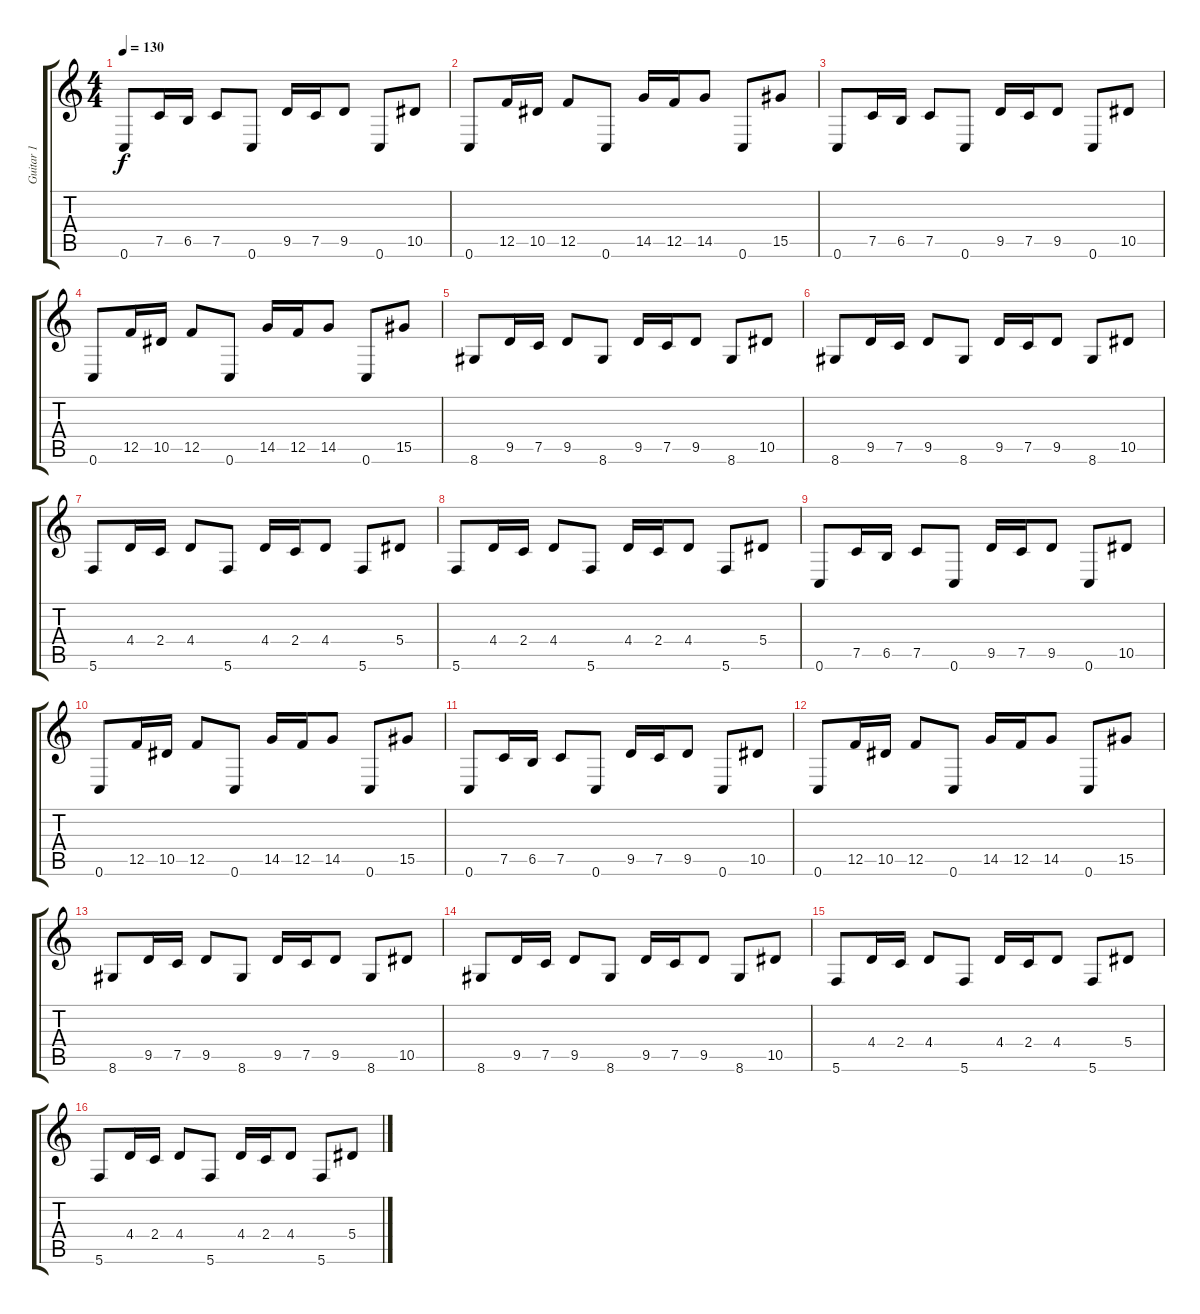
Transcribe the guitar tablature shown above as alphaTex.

\track ("Guitar 1" "Guitar 1") {instrument distortionguitar}
\staff {score tabs}
\tuning (C4 G3 Eb3 Bb2 F2 C2) {hide}
\ts (4 4)
\tempo 130
\clef g2
\ks c
0.6.8{dy f} 7.5.16 6.5.16 7.5.8 0.6.8 9.5.16 7.5.16 9.5.8 0.6.8 10.5.8 |
0.6.8 12.5.16 10.5.16 12.5.8 0.6.8 14.5.16 12.5.16 14.5.8 0.6.8 15.5.8 |
0.6.8 7.5.16 6.5.16 7.5.8 0.6.8 9.5.16 7.5.16 9.5.8 0.6.8 10.5.8 |
0.6.8 12.5.16 10.5.16 12.5.8 0.6.8 14.5.16 12.5.16 14.5.8 0.6.8 15.5.8 |
8.6.8 9.5.16 7.5.16 9.5.8 8.6.8 9.5.16 7.5.16 9.5.8 8.6.8 10.5.8 |
8.6.8 9.5.16 7.5.16 9.5.8 8.6.8 9.5.16 7.5.16 9.5.8 8.6.8 10.5.8 |
5.6.8 4.4.16 2.4.16 4.4.8 5.6.8 4.4.16 2.4.16 4.4.8 5.6.8 5.4.8 |
5.6.8 4.4.16 2.4.16 4.4.8 5.6.8 4.4.16 2.4.16 4.4.8 5.6.8 5.4.8 |
0.6.8 7.5.16 6.5.16 7.5.8 0.6.8 9.5.16 7.5.16 9.5.8 0.6.8 10.5.8 |
0.6.8 12.5.16 10.5.16 12.5.8 0.6.8 14.5.16 12.5.16 14.5.8 0.6.8 15.5.8 |
0.6.8 7.5.16 6.5.16 7.5.8 0.6.8 9.5.16 7.5.16 9.5.8 0.6.8 10.5.8 |
0.6.8 12.5.16 10.5.16 12.5.8 0.6.8 14.5.16 12.5.16 14.5.8 0.6.8 15.5.8 |
8.6.8 9.5.16 7.5.16 9.5.8 8.6.8 9.5.16 7.5.16 9.5.8 8.6.8 10.5.8 |
8.6.8 9.5.16 7.5.16 9.5.8 8.6.8 9.5.16 7.5.16 9.5.8 8.6.8 10.5.8 |
5.6.8 4.4.16 2.4.16 4.4.8 5.6.8 4.4.16 2.4.16 4.4.8 5.6.8 5.4.8 |
5.6.8 4.4.16 2.4.16 4.4.8 5.6.8 4.4.16 2.4.16 4.4.8 5.6.8 5.4.8
